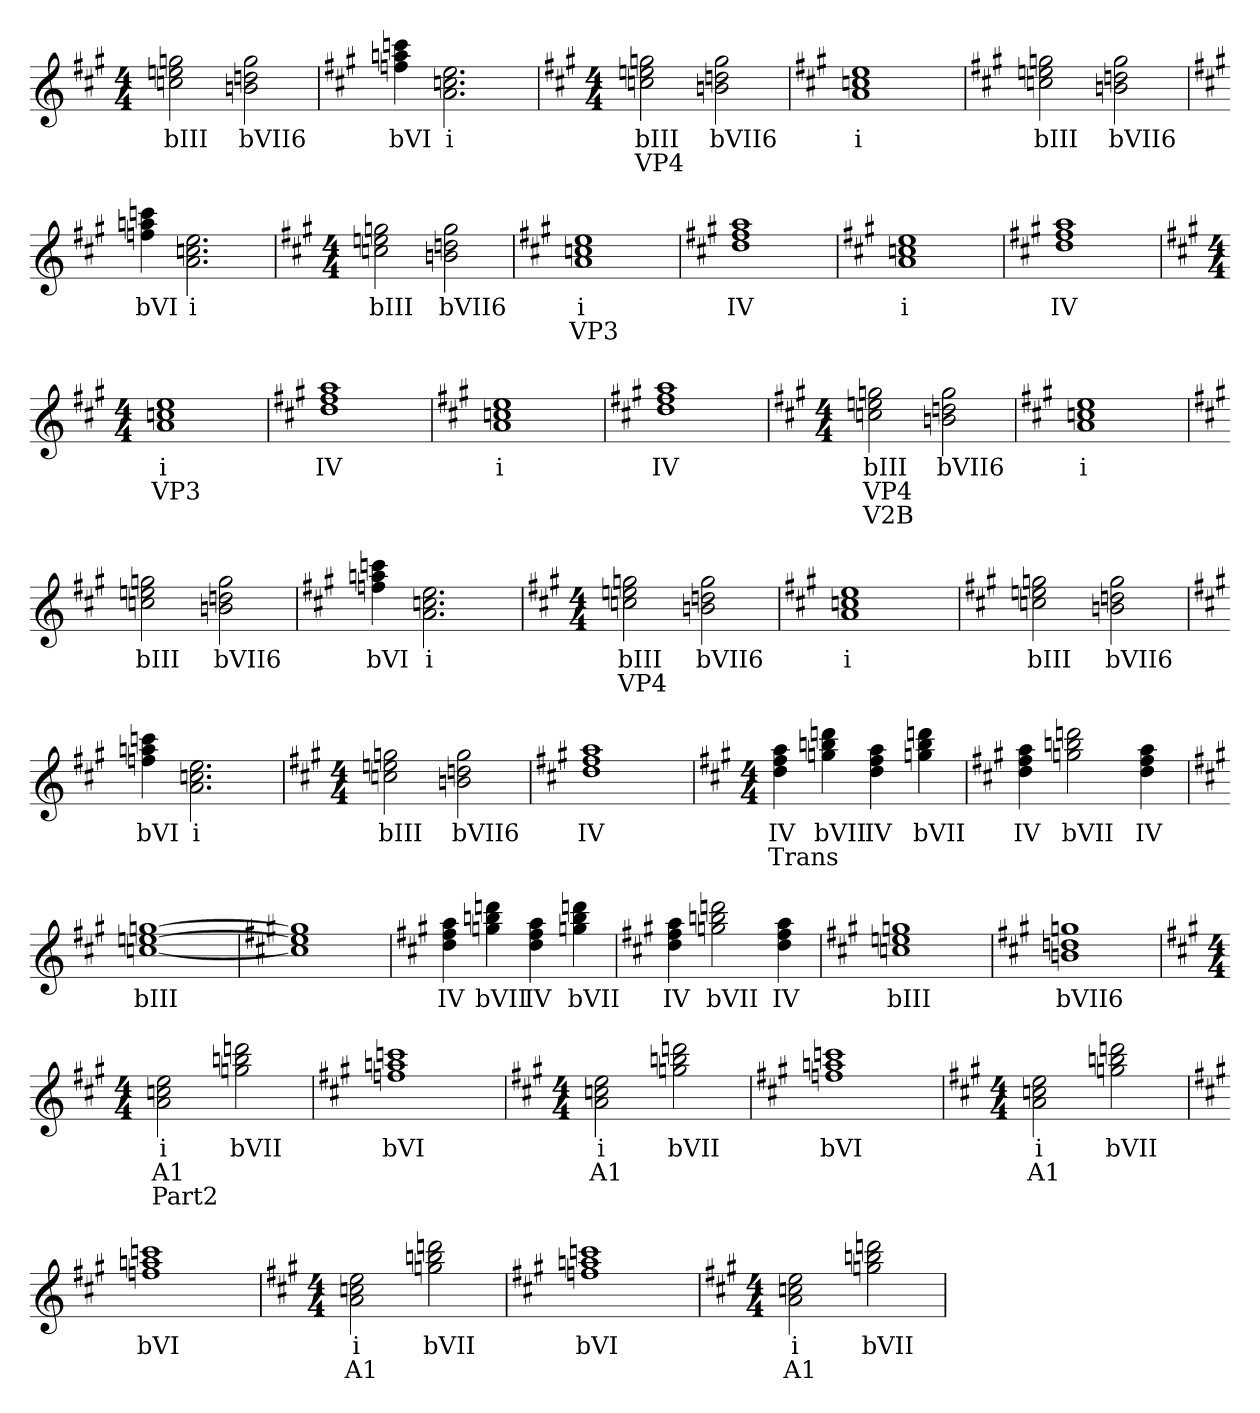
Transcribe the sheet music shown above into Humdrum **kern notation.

**kern	**text	**text	**text
*part1	*part1	*part1	*part1
*staff1	*staff1	*staff1	*staff1
*k[f#c#g#]	*	*	*
*A:	*	*	*
*M4/4	*	*	*
=	=	=	=
2ccn 2een 2ggn	bIII	.	.
2bn 2ddn 2gg	bVII6	.	.
=	=	=	=
*k[f#c#g#]	*	*	*
*A:	*	*	*
4ffn 4aan 4cccn	bVI	.	.
2.a 2.ccn 2.ee	i	.	.
=	=	=	=
*k[f#c#g#]	*	*	*
*A:	*	*	*
*M4/4	*	*	*
2ccn 2een 2ggn	bIII	VP4	.
2bn 2ddn 2gg	bVII6	.	.
=	=	=	=
*k[f#c#g#]	*	*	*
*A:	*	*	*
1a 1ccn 1ee	i	.	.
=	=	=	=
*k[f#c#g#]	*	*	*
*A:	*	*	*
2ccn 2een 2ggn	bIII	.	.
2bn 2ddn 2gg	bVII6	.	.
=	=	=	=
*k[f#c#g#]	*	*	*
*A:	*	*	*
4ffn 4aan 4cccn	bVI	.	.
2.a 2.ccn 2.ee	i	.	.
=	=	=	=
*k[f#c#g#]	*	*	*
*A:	*	*	*
*M4/4	*	*	*
2ccn 2een 2ggn	bIII	.	.
2bn 2ddn 2gg	bVII6	.	.
=	=	=	=
*k[f#c#g#]	*	*	*
*A:	*	*	*
1a 1ccn 1ee	i	VP3	.
=	=	=	=
*k[f#c#g#]	*	*	*
*A:	*	*	*
1dd 1ff# 1aa	IV	.	.
=	=	=	=
*k[f#c#g#]	*	*	*
*A:	*	*	*
1a 1ccn 1ee	i	.	.
=	=	=	=
*k[f#c#g#]	*	*	*
*A:	*	*	*
1dd 1ff# 1aa	IV	.	.
=	=	=	=
*k[f#c#g#]	*	*	*
*A:	*	*	*
*M4/4	*	*	*
1a 1ccn 1ee	i	VP3	.
=	=	=	=
*k[f#c#g#]	*	*	*
*A:	*	*	*
1dd 1ff# 1aa	IV	.	.
=	=	=	=
*k[f#c#g#]	*	*	*
*A:	*	*	*
1a 1ccn 1ee	i	.	.
=	=	=	=
*k[f#c#g#]	*	*	*
*A:	*	*	*
1dd 1ff# 1aa	IV	.	.
=	=	=	=
*k[f#c#g#]	*	*	*
*A:	*	*	*
*M4/4	*	*	*
2ccn 2een 2ggn	bIII	VP4	V2B
2bn 2ddn 2gg	bVII6	.	.
=	=	=	=
*k[f#c#g#]	*	*	*
*A:	*	*	*
1a 1ccn 1ee	i	.	.
=	=	=	=
*k[f#c#g#]	*	*	*
*A:	*	*	*
2ccn 2een 2ggn	bIII	.	.
2bn 2ddn 2gg	bVII6	.	.
=	=	=	=
*k[f#c#g#]	*	*	*
*A:	*	*	*
4ffn 4aan 4cccn	bVI	.	.
2.a 2.ccn 2.ee	i	.	.
=	=	=	=
*k[f#c#g#]	*	*	*
*A:	*	*	*
*M4/4	*	*	*
2ccn 2een 2ggn	bIII	VP4	.
2bn 2ddn 2gg	bVII6	.	.
=	=	=	=
*k[f#c#g#]	*	*	*
*A:	*	*	*
1a 1ccn 1ee	i	.	.
=	=	=	=
*k[f#c#g#]	*	*	*
*A:	*	*	*
2ccn 2een 2ggn	bIII	.	.
2bn 2ddn 2gg	bVII6	.	.
=	=	=	=
*k[f#c#g#]	*	*	*
*A:	*	*	*
4ffn 4aan 4cccn	bVI	.	.
2.a 2.ccn 2.ee	i	.	.
=	=	=	=
*k[f#c#g#]	*	*	*
*A:	*	*	*
*M4/4	*	*	*
2ccn 2een 2ggn	bIII	.	.
2bn 2ddn 2gg	bVII6	.	.
=	=	=	=
*k[f#c#g#]	*	*	*
*A:	*	*	*
1dd 1ff# 1aa	IV	.	.
=	=	=	=
*k[f#c#g#]	*	*	*
*A:	*	*	*
*M4/4	*	*	*
4dd 4ff# 4aa	IV	Trans	.
4ggn 4bbn 4dddn	bVII	.	.
4dd 4ff# 4aa	IV	.	.
4ggn 4bb 4dddn	bVII	.	.
=	=	=	=
*k[f#c#g#]	*	*	*
*A:	*	*	*
4dd 4ff# 4aa	IV	.	.
2ggn 2bbn 2dddn	bVII	.	.
4dd 4ff# 4aa	IV	.	.
=	=	=	=
*k[f#c#g#]	*	*	*
*A:	*	*	*
[1ccn [1een [1ggn	bIII	.	.
=	=	=	=
*k[f#c#g#]	*	*	*
*A:	*	*	*
1ccn] 1een] 1ggn]	.	.	.
=	=	=	=
*k[f#c#g#]	*	*	*
*A:	*	*	*
4dd 4ff# 4aa	IV	.	.
4ggn 4bbn 4dddn	bVII	.	.
4dd 4ff# 4aa	IV	.	.
4ggn 4bb 4dddn	bVII	.	.
=	=	=	=
*k[f#c#g#]	*	*	*
*A:	*	*	*
4dd 4ff# 4aa	IV	.	.
2ggn 2bbn 2dddn	bVII	.	.
4dd 4ff# 4aa	IV	.	.
=	=	=	=
*k[f#c#g#]	*	*	*
*A:	*	*	*
1ccn 1een 1ggn	bIII	.	.
=	=	=	=
*k[f#c#g#]	*	*	*
*A:	*	*	*
1bn 1ddn 1ggn	bVII6	.	.
=	=	=	=
*k[f#c#g#]	*	*	*
*A:	*	*	*
*M4/4	*	*	*
2a 2ccn 2ee	i	A1	Part2
2ggn 2bbn 2dddn	bVII	.	.
=	=	=	=
*k[f#c#g#]	*	*	*
*A:	*	*	*
1ffn 1aan 1cccn	bVI	.	.
=	=	=	=
*k[f#c#g#]	*	*	*
*A:	*	*	*
*M4/4	*	*	*
2a 2ccn 2ee	i	A1	.
2ggn 2bbn 2dddn	bVII	.	.
=	=	=	=
*k[f#c#g#]	*	*	*
*A:	*	*	*
1ffn 1aan 1cccn	bVI	.	.
=	=	=	=
*k[f#c#g#]	*	*	*
*A:	*	*	*
*M4/4	*	*	*
2a 2ccn 2ee	i	A1	.
2ggn 2bbn 2dddn	bVII	.	.
=	=	=	=
*k[f#c#g#]	*	*	*
*A:	*	*	*
1ffn 1aan 1cccn	bVI	.	.
=	=	=	=
*k[f#c#g#]	*	*	*
*A:	*	*	*
*M4/4	*	*	*
2a 2ccn 2ee	i	A1	.
2ggn 2bbn 2dddn	bVII	.	.
=	=	=	=
*k[f#c#g#]	*	*	*
*A:	*	*	*
1ffn 1aan 1cccn	bVI	.	.
=	=	=	=
*k[f#c#g#]	*	*	*
*A:	*	*	*
*M4/4	*	*	*
2a 2ccn 2ee	i	A1	.
2ggn 2bbn 2dddn	bVII	.	.
=	=	=	=
*-	*-	*-	*-
